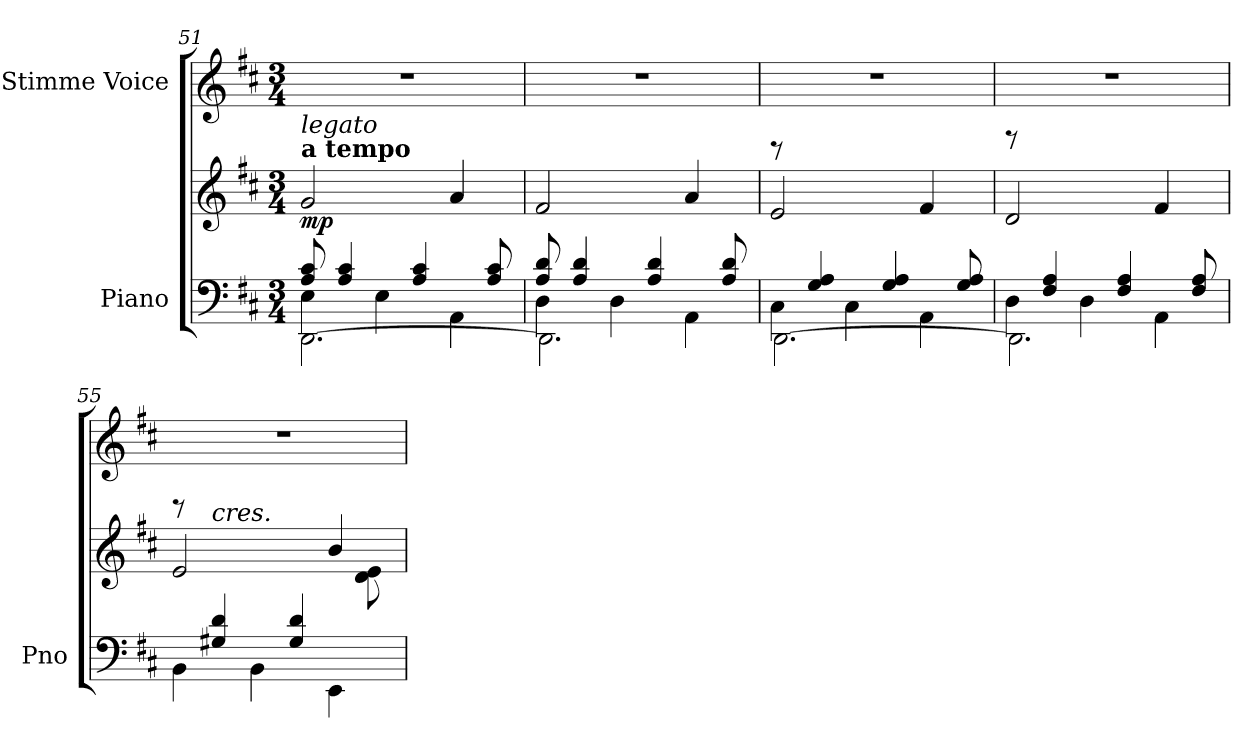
**kern	**kern	**dynam	**kern
*part2	*part2	*part2	*part1
*staff3	*staff2	*staff2/3	*staff1
*I"Piano	*	*	*I"Stimme Voice
*I'Pno	*	*	*
*clefF4	*clefG2	*	*clefG2
*k[f#c#]	*k[f#c#]	*	*k[f#c#]
*M3/4	*M3/4	*	*M3/4
*MM96	*MM96	*	*MM96
=51	=51	=51	=51
*^	*	*	*
*	*^	*	*	*
!	!	!	!LO:TX:a:B:t=a tempo	!	!
!	!	!	!LO:TX:a:i:t=legato	!	!
!	!	!	!	!LO:DY:b	!
8A/ 8c#/	4E\	[2.DD\	2g/	mp	2.r
4A/ 4c#/	.	.	.	.	.
.	4E\	.	.	.	.
4A/ 4c#/	.	.	.	.	.
.	4AA\	.	4a/	.	.
8A/ 8c#/	.	.	.	.	.
=52	=52	=52	=52	=52	=52
8A/ 8d/	4D\	2.DD\]	2f#/	.	2.r
4A/ 4d/	.	.	.	.	.
.	4D\	.	.	.	.
4A/ 4d/	.	.	.	.	.
.	4AA\	.	4a/	.	.
8A/ 8d/	.	.	.	.	.
!!LO:LB:g=z
=53	=53	=53	=53	=53	=53
*	*	*	*^	*	*
8ryy	4C#\	[2.DD\	2e/	8rccc	.	2.r
4G/ 4A/	.	.	.	2ryy	.	.
.	4C#\	.	.	.	.	.
4G/ 4A/	.	.	.	.	.	.
.	4AA\	.	4f#/	.	.	.
8G/ 8A/	.	.	.	8ryy	.	.
=54	=54	=54	=54	=54	=54	=54
8ryy	4D\	2.DD\]	2d/	8reee	.	2.r
4F#/ 4A/	.	.	.	2ryy	.	.
.	4D\	.	.	.	.	.
4F#/ 4A/	.	.	.	.	.	.
.	4AA\	.	4f#/	.	.	.
8F#/ 8A/	.	.	.	8ryy	.	.
*	*v	*v	*	*	*	*
=55	=55	=55	=55	=55	=55
8ryy	4BB\	2e/	8rccc	.	2.r
!	!	!	!LO:TX:a:i:t=cres.	!	!
4G#X/ 4d/	.	.	2ryy	.	.
.	4BB\	.	.	.	.
4G#/ 4d/	.	.	.	.	.
.	4EE\	4b/	.	.	.
8ryy	.	.	8d\ 8e\	.	.
*v	*v	*	*	*	*
*	*v	*v	*	*
=	=	=	=
*-	*-	*-	*-
